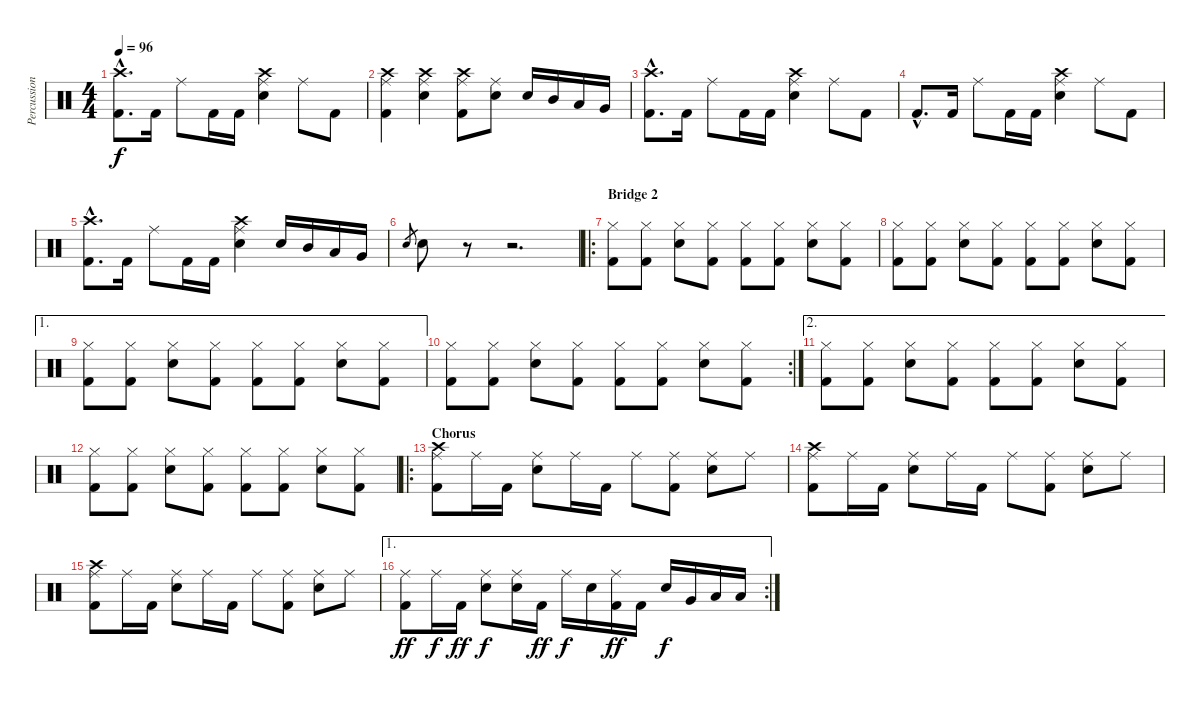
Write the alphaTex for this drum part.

\track ("Percussion" "Percussion") {instrument percussion}
\staff {score}
\articulation defaults
\ts (4 4)
\tempo 96
\clef neutral
\ks c
("Crash high (hit)"{hac} "Kick (hit) 2"{hac}).8{d dy f} "Kick (hit) 2".16 "Ride (middle)".8 "Kick (hit) 2".16 "Kick (hit) 2".16 ("Crash high (hit)" "Ride (middle)" "Electric Snare (hit)").4 "Ride (middle)".8 "Kick (hit) 2".8 |
("Crash high (hit)" "Ride (middle)" "Kick (hit) 2").4 ("Crash high (hit)" "Ride (middle)" "Electric Snare (hit)").4 ("Crash high (hit)" "Ride (middle)" "Kick (hit) 2").8 ("Ride (middle)" "Electric Snare (hit)").8 "Electric Snare (hit)".16 "Mid Tom (hit)".16 "Low Tom (hit)".16 "Very Low Tom (hit)".16 |
("Crash high (hit)"{hac} "Kick (hit) 2"{hac}).8{d} "Kick (hit) 2".16 "Ride (middle)".8 "Kick (hit) 2".16 "Kick (hit) 2".16 ("Crash high (hit)" "Ride (middle)" "Electric Snare (hit)").4 "Ride (middle)".8 "Kick (hit) 2".8 |
"Kick (hit) 2"{hac}.8{d} "Kick (hit) 2".16 "Ride (middle)".8 "Kick (hit) 2".16 "Kick (hit) 2".16 ("Crash high (hit)" "Ride (middle)" "Electric Snare (hit)").4 "Ride (middle)".8 "Kick (hit) 2".8 |
("Crash high (hit)"{hac} "Kick (hit) 2"{hac}).8{d} "Kick (hit) 2".16 "Ride (middle)".8 "Kick (hit) 2".16 "Kick (hit) 2".16 ("Crash high (hit)" "Ride (middle)" "Electric Snare (hit)").4 "Snare (hit) 2".16 "Mid Tom (hit)".16 "Low Tom (hit)".16 "Very Low Tom (hit)".16 |
"Electric Snare (hit)".8{gr} "Electric Snare (hit)".8 r.8 r.2{d} |
\ro
\section ("" "Bridge 2")
("Hi-Hat (closed)" "Kick (hit) 2").8 ("Hi-Hat (closed)" "Kick (hit) 2").8 ("Hi-Hat (closed)" "Electric Snare (hit)").8 ("Hi-Hat (closed)" "Kick (hit) 2").8 ("Hi-Hat (closed)" "Kick (hit) 2").8 ("Hi-Hat (closed)" "Kick (hit) 2").8 ("Hi-Hat (closed)" "Electric Snare (hit)").8 ("Hi-Hat (closed)" "Kick (hit) 2").8 |
("Hi-Hat (closed)" "Kick (hit) 2").8 ("Hi-Hat (closed)" "Kick (hit) 2").8 ("Hi-Hat (closed)" "Electric Snare (hit)").8 ("Hi-Hat (closed)" "Kick (hit) 2").8 ("Hi-Hat (closed)" "Kick (hit) 2").8 ("Hi-Hat (closed)" "Kick (hit) 2").8 ("Hi-Hat (closed)" "Electric Snare (hit)").8 ("Hi-Hat (closed)" "Kick (hit) 2").8 |
\ae 1
("Hi-Hat (closed)" "Kick (hit) 2").8 ("Hi-Hat (closed)" "Kick (hit) 2").8 ("Hi-Hat (closed)" "Electric Snare (hit)").8 ("Hi-Hat (closed)" "Kick (hit) 2").8 ("Hi-Hat (closed)" "Kick (hit) 2").8 ("Hi-Hat (closed)" "Kick (hit) 2").8 ("Hi-Hat (closed)" "Electric Snare (hit)").8 ("Hi-Hat (closed)" "Kick (hit) 2").8 |
\rc 2
("Hi-Hat (closed)" "Kick (hit) 2").8 ("Hi-Hat (closed)" "Kick (hit) 2").8 ("Hi-Hat (closed)" "Electric Snare (hit)").8 ("Hi-Hat (closed)" "Kick (hit) 2").8 ("Hi-Hat (closed)" "Kick (hit) 2").8 ("Hi-Hat (closed)" "Kick (hit) 2").8 ("Hi-Hat (closed)" "Electric Snare (hit)").8 ("Hi-Hat (closed)" "Kick (hit) 2").8 |
\ae 2
("Hi-Hat (closed)" "Kick (hit) 2").8 ("Hi-Hat (closed)" "Kick (hit) 2").8 ("Hi-Hat (closed)" "Electric Snare (hit)").8 ("Hi-Hat (closed)" "Kick (hit) 2").8 ("Hi-Hat (closed)" "Kick (hit) 2").8 ("Hi-Hat (closed)" "Kick (hit) 2").8 ("Hi-Hat (closed)" "Electric Snare (hit)").8 ("Hi-Hat (closed)" "Kick (hit) 2").8 |
("Hi-Hat (closed)" "Kick (hit) 2").8 ("Hi-Hat (closed)" "Kick (hit) 2").8 ("Hi-Hat (closed)" "Electric Snare (hit)").8 ("Hi-Hat (closed)" "Kick (hit) 2").8 ("Hi-Hat (closed)" "Kick (hit) 2").8 ("Hi-Hat (closed)" "Kick (hit) 2").8 ("Hi-Hat (closed)" "Electric Snare (hit)").8 ("Hi-Hat (closed)" "Kick (hit) 2").8 |
\ro
\section ("" "Chorus")
("Crash high (hit)" "Ride (middle)" "Kick (hit) 2").8 "Ride (middle)".16 "Kick (hit) 2".16 ("Ride (middle)" "Electric Snare (hit)").8 "Ride (middle)".16 "Kick (hit) 2".16 "Ride (middle)".8 ("Ride (middle)" "Kick (hit) 2").8 ("Ride (middle)" "Electric Snare (hit)").8 "Ride (middle)".8 |
("Crash high (hit)" "Ride (middle)" "Kick (hit) 2").8 "Ride (middle)".16 "Kick (hit) 2".16 ("Ride (middle)" "Electric Snare (hit)").8 "Ride (middle)".16 "Kick (hit) 2".16 "Ride (middle)".8 ("Ride (middle)" "Kick (hit) 2").8 ("Ride (middle)" "Electric Snare (hit)").8 "Ride (middle)".8 |
("Crash high (hit)" "Ride (middle)" "Kick (hit) 2").8 "Ride (middle)".16 "Kick (hit) 2".16 ("Ride (middle)" "Electric Snare (hit)").8 "Ride (middle)".16 "Kick (hit) 2".16 "Ride (middle)".8 ("Ride (middle)" "Kick (hit) 2").8 ("Ride (middle)" "Electric Snare (hit)").8 "Ride (middle)".8 |
\ae 1
\rc 2
("Ride (middle)" "Kick (hit) 2").8{dy ff} "Ride (middle)".16{dy f} "Kick (hit) 2".16{dy ff} ("Ride (middle)" "Electric Snare (hit)").8{dy f} ("Ride (middle)" "Electric Snare (hit)").16 "Kick (hit) 2".16{dy ff} "Ride (middle)".16{dy f} "Electric Snare (hit)".16 ("Ride (middle)" "Kick (hit) 2").16{dy ff} "Kick (hit) 2".16 "Electric Snare (hit)".16{dy f} "Very Low Tom (hit)".16 "Low Floor Tom (hit)".16 "Low Floor Tom (hit)".16
